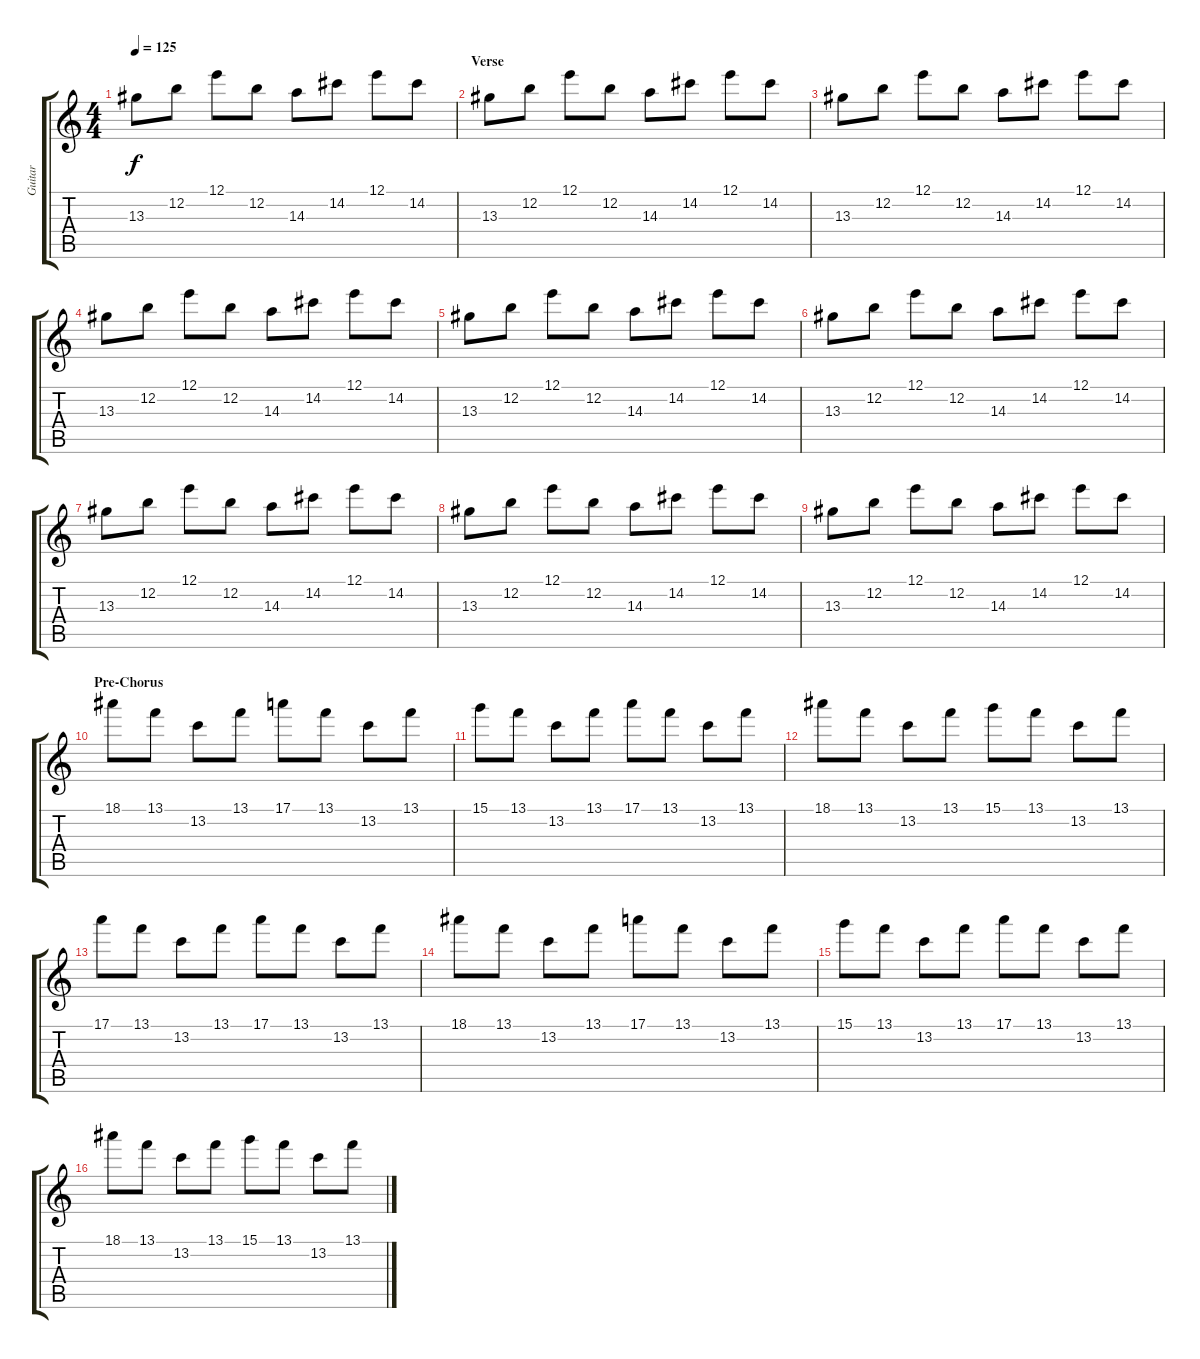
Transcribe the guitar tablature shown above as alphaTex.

\track ("Guitar" "Guitar") {instrument electricguitarjazz}
\staff {score tabs}
\tuning (E4 B3 G3 D3 A2 E2) {hide}
\ts (4 4)
\tempo 125
\clef g2
\ks c
13.3.8{dy f} 12.2.8 12.1.8 12.2.8 14.3.8 14.2.8 12.1.8 14.2.8 |
\section ("" "Verse")
13.3.8 12.2.8 12.1.8 12.2.8 14.3.8 14.2.8 12.1.8 14.2.8 |
13.3.8 12.2.8 12.1.8 12.2.8 14.3.8 14.2.8 12.1.8 14.2.8 |
13.3.8 12.2.8 12.1.8 12.2.8 14.3.8 14.2.8 12.1.8 14.2.8 |
13.3.8 12.2.8 12.1.8 12.2.8 14.3.8 14.2.8 12.1.8 14.2.8 |
13.3.8 12.2.8 12.1.8 12.2.8 14.3.8 14.2.8 12.1.8 14.2.8 |
13.3.8 12.2.8 12.1.8 12.2.8 14.3.8 14.2.8 12.1.8 14.2.8 |
13.3.8 12.2.8 12.1.8 12.2.8 14.3.8 14.2.8 12.1.8 14.2.8 |
13.3.8 12.2.8 12.1.8 12.2.8 14.3.8 14.2.8 12.1.8 14.2.8 |
\section ("" "Pre-Chorus")
18.1.8 13.1.8 13.2.8 13.1.8 17.1.8 13.1.8 13.2.8 13.1.8 |
15.1.8 13.1.8 13.2.8 13.1.8 17.1.8 13.1.8 13.2.8 13.1.8 |
18.1.8 13.1.8 13.2.8 13.1.8 15.1.8 13.1.8 13.2.8 13.1.8 |
17.1.8 13.1.8 13.2.8 13.1.8 17.1.8 13.1.8 13.2.8 13.1.8 |
18.1.8 13.1.8 13.2.8 13.1.8 17.1.8 13.1.8 13.2.8 13.1.8 |
15.1.8 13.1.8 13.2.8 13.1.8 17.1.8 13.1.8 13.2.8 13.1.8 |
18.1.8 13.1.8 13.2.8 13.1.8 15.1.8 13.1.8 13.2.8 13.1.8
